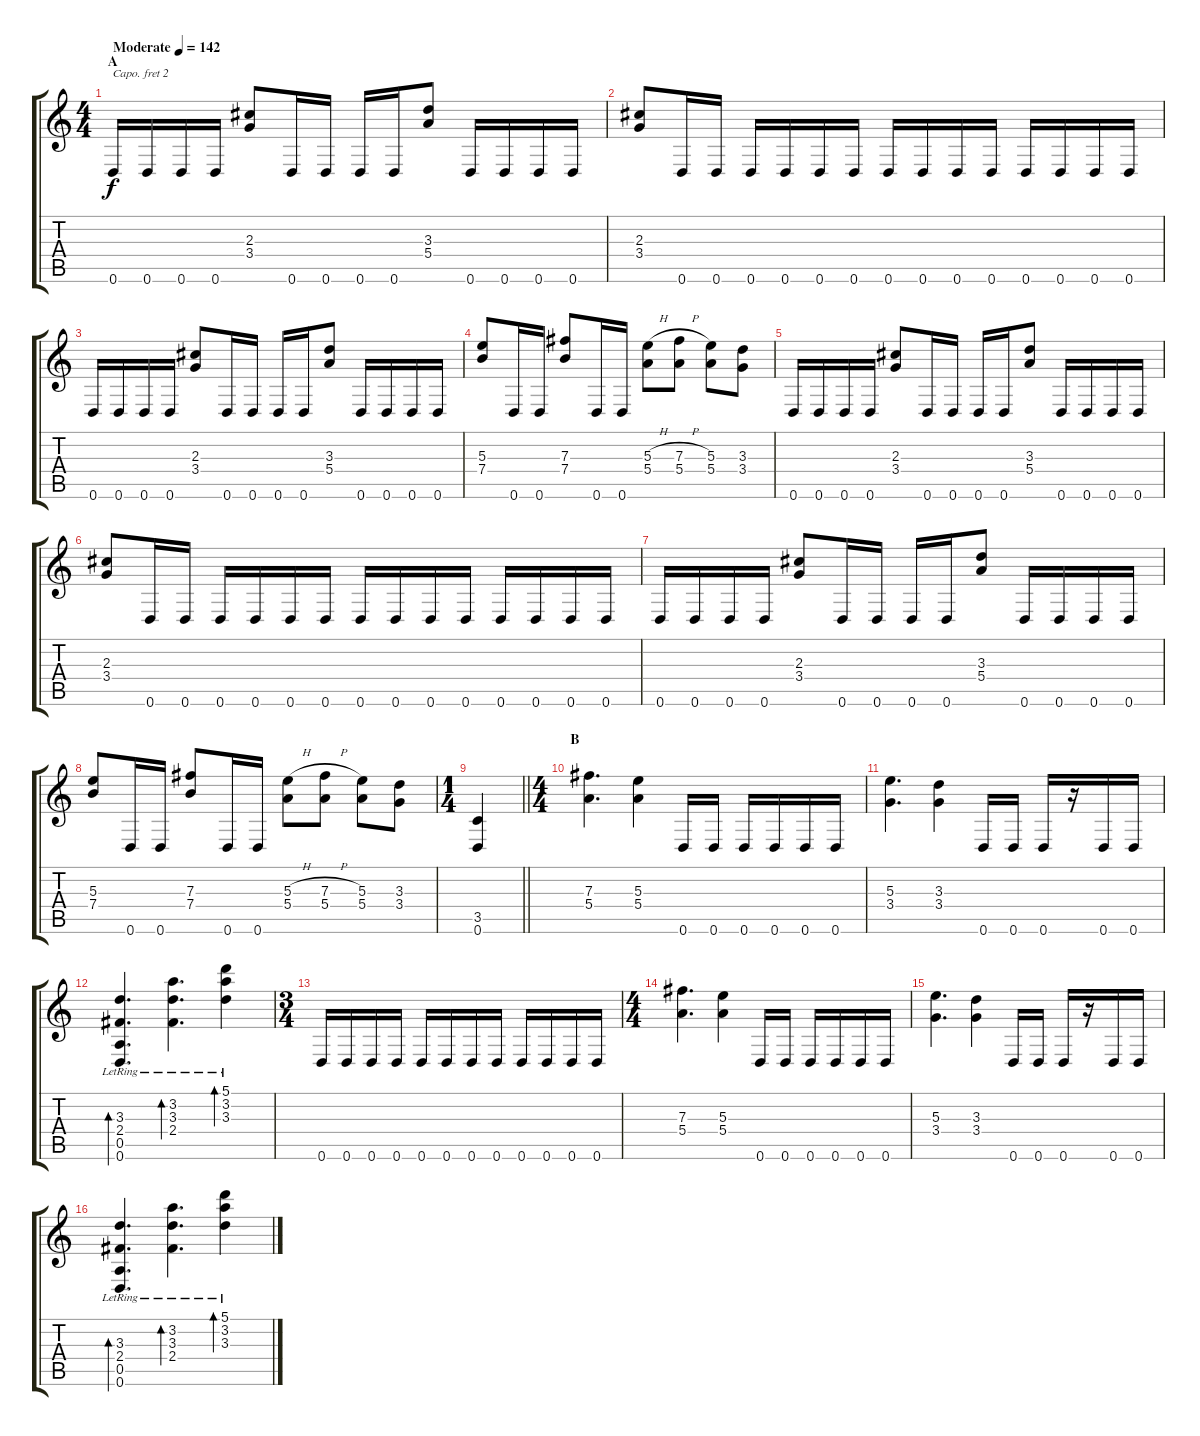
\track "" {instrument overdrivenguitar}
\staff {score tabs}
\capo 2
\tuning (G4 E4 A3 D3 G2 C2) {hide}
\ts (4 4)
\section ("" "A")
\tempo (142 "Moderate")
\clef g2
\ks c
0.6.16{dy f instrument overdrivenguitar} 0.6.16 0.6.16 0.6.16 (2.3 3.4).8 0.6.16 0.6.16 0.6.16 0.6.16 (3.3 5.4).8 0.6.16 0.6.16 0.6.16 0.6.16 |
(2.3 3.4).8 0.6.16 0.6.16 0.6.16 0.6.16 0.6.16 0.6.16 0.6.16 0.6.16 0.6.16 0.6.16 0.6.16 0.6.16 0.6.16 0.6.16 |
0.6.16 0.6.16 0.6.16 0.6.16 (2.3 3.4).8 0.6.16 0.6.16 0.6.16 0.6.16 (3.3 5.4).8 0.6.16 0.6.16 0.6.16 0.6.16 |
(5.3 7.4).8 0.6.16 0.6.16 (7.3 7.4).8 0.6.16 0.6.16 (5.3{h} 5.4).8 (7.3{h} 5.4).8 (5.3 5.4).8 (3.3 3.4).8 |
0.6.16 0.6.16 0.6.16 0.6.16 (2.3 3.4).8 0.6.16 0.6.16 0.6.16 0.6.16 (3.3 5.4).8 0.6.16 0.6.16 0.6.16 0.6.16 |
(2.3 3.4).8 0.6.16 0.6.16 0.6.16 0.6.16 0.6.16 0.6.16 0.6.16 0.6.16 0.6.16 0.6.16 0.6.16 0.6.16 0.6.16 0.6.16 |
0.6.16 0.6.16 0.6.16 0.6.16 (2.3 3.4).8 0.6.16 0.6.16 0.6.16 0.6.16 (3.3 5.4).8 0.6.16 0.6.16 0.6.16 0.6.16 |
(5.3 7.4).8 0.6.16 0.6.16 (7.3 7.4).8 0.6.16 0.6.16 (5.3{h} 5.4).8 (7.3{h} 5.4).8 (5.3 5.4).8 (3.3 3.4).8 |
\ts (1 4)
\barLineRight lightlight
(3.5 0.6).4 |
\ts (4 4)
\section ("" "B")
(7.3 5.4).4{d} (5.3 5.4).4 0.6.16 0.6.16 0.6.16 0.6.16 0.6.16 0.6.16 |
(5.3 3.4).4{d} (3.3 3.4).4 0.6.16 0.6.16 0.6.16 r.16 0.6.16 0.6.16 |
(3.3{lr} 2.4{lr} 0.5{lr} 0.6{lr}).4{d bd 60} (3.2{lr} 3.3{lr} 2.4{lr}).4{d bd 60} (5.1{lr} 3.2{lr} 3.3{lr}).4{bd 60} |
\ts (3 4)
0.6.16 0.6.16 0.6.16 0.6.16 0.6.16 0.6.16 0.6.16 0.6.16 0.6.16 0.6.16 0.6.16 0.6.16 |
\ts (4 4)
(7.3 5.4).4{d} (5.3 5.4).4 0.6.16 0.6.16 0.6.16 0.6.16 0.6.16 0.6.16 |
(5.3 3.4).4{d} (3.3 3.4).4 0.6.16 0.6.16 0.6.16 r.16 0.6.16 0.6.16 |
(3.3{lr} 2.4{lr} 0.5{lr} 0.6{lr}).4{d bd 60} (3.2{lr} 3.3{lr} 2.4{lr}).4{d bd 60} (5.1{lr} 3.2{lr} 3.3{lr}).4{bd 60}
